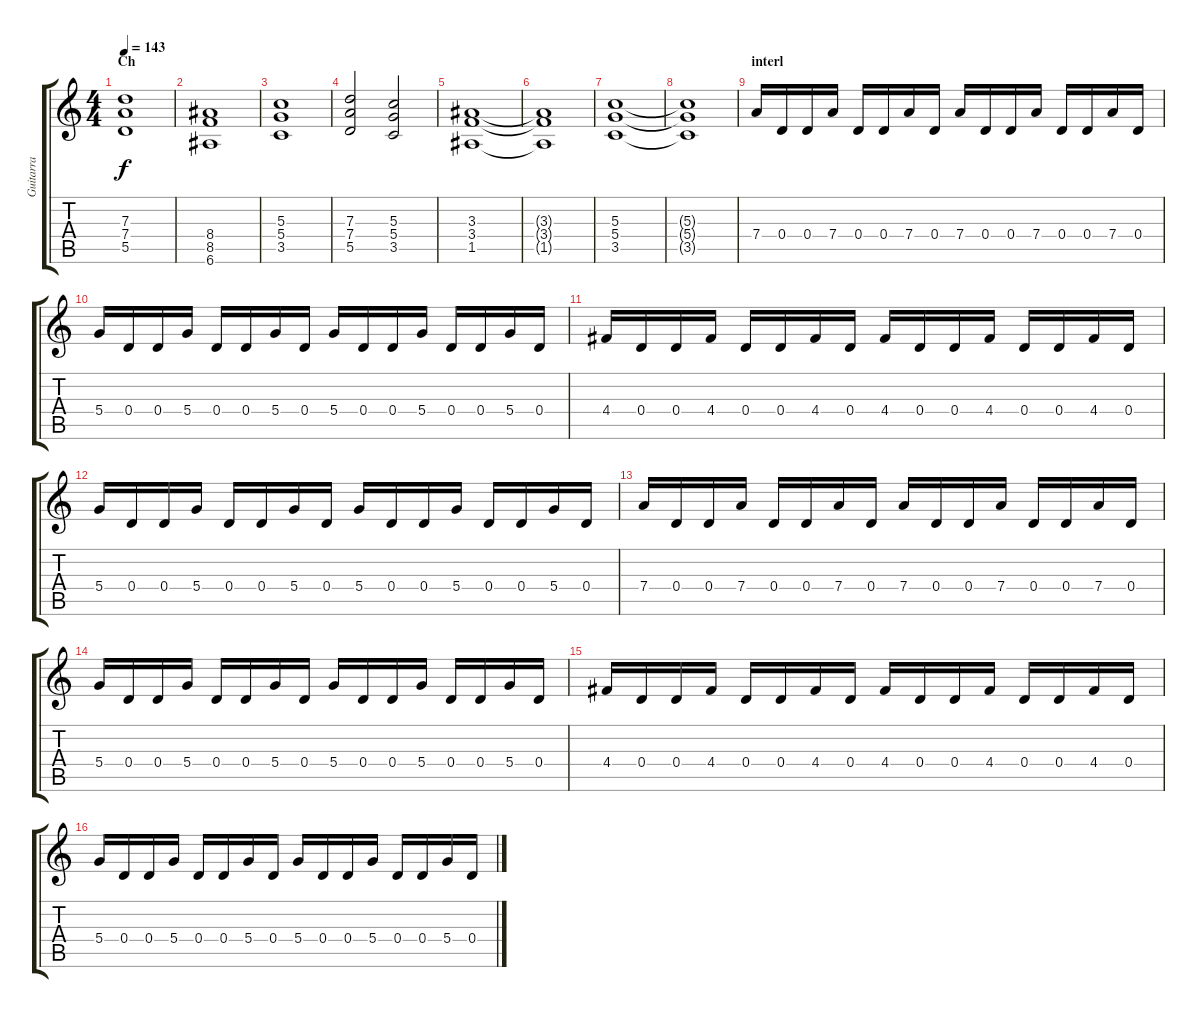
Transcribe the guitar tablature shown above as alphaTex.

\track ("Guitarra" "Guitarra") {instrument overdrivenguitar}
\staff {score tabs}
\tuning (E4 B3 G3 D3 A2 E2) {hide}
\ts (4 4)
\section ("" "Ch")
\tempo 143
\clef g2
\ks c
(7.3 7.4 5.5).1{dy f} |
(8.4 8.5 6.6).1 |
(5.3 5.4 3.5).1 |
(7.3 7.4 5.5).2 (5.3 5.4 3.5).2 |
(3.3 3.4 1.5).1 |
(3.3{t} 3.4{t} 1.5{t}).1 |
(5.3 5.4 3.5).1 |
(5.3{t} 5.4{t} 3.5{t}).1 |
\section ("" "interl")
7.4.16 0.4.16 0.4.16 7.4.16 0.4.16 0.4.16 7.4.16 0.4.16 7.4.16 0.4.16 0.4.16 7.4.16 0.4.16 0.4.16 7.4.16 0.4.16 |
5.4.16 0.4.16 0.4.16 5.4.16 0.4.16 0.4.16 5.4.16 0.4.16 5.4.16 0.4.16 0.4.16 5.4.16 0.4.16 0.4.16 5.4.16 0.4.16 |
4.4.16 0.4.16 0.4.16 4.4.16 0.4.16 0.4.16 4.4.16 0.4.16 4.4.16 0.4.16 0.4.16 4.4.16 0.4.16 0.4.16 4.4.16 0.4.16 |
5.4.16 0.4.16 0.4.16 5.4.16 0.4.16 0.4.16 5.4.16 0.4.16 5.4.16 0.4.16 0.4.16 5.4.16 0.4.16 0.4.16 5.4.16 0.4.16 |
7.4.16 0.4.16 0.4.16 7.4.16 0.4.16 0.4.16 7.4.16 0.4.16 7.4.16 0.4.16 0.4.16 7.4.16 0.4.16 0.4.16 7.4.16 0.4.16 |
5.4.16 0.4.16 0.4.16 5.4.16 0.4.16 0.4.16 5.4.16 0.4.16 5.4.16 0.4.16 0.4.16 5.4.16 0.4.16 0.4.16 5.4.16 0.4.16 |
4.4.16 0.4.16 0.4.16 4.4.16 0.4.16 0.4.16 4.4.16 0.4.16 4.4.16 0.4.16 0.4.16 4.4.16 0.4.16 0.4.16 4.4.16 0.4.16 |
5.4.16 0.4.16 0.4.16 5.4.16 0.4.16 0.4.16 5.4.16 0.4.16 5.4.16 0.4.16 0.4.16 5.4.16 0.4.16 0.4.16 5.4.16 0.4.16
